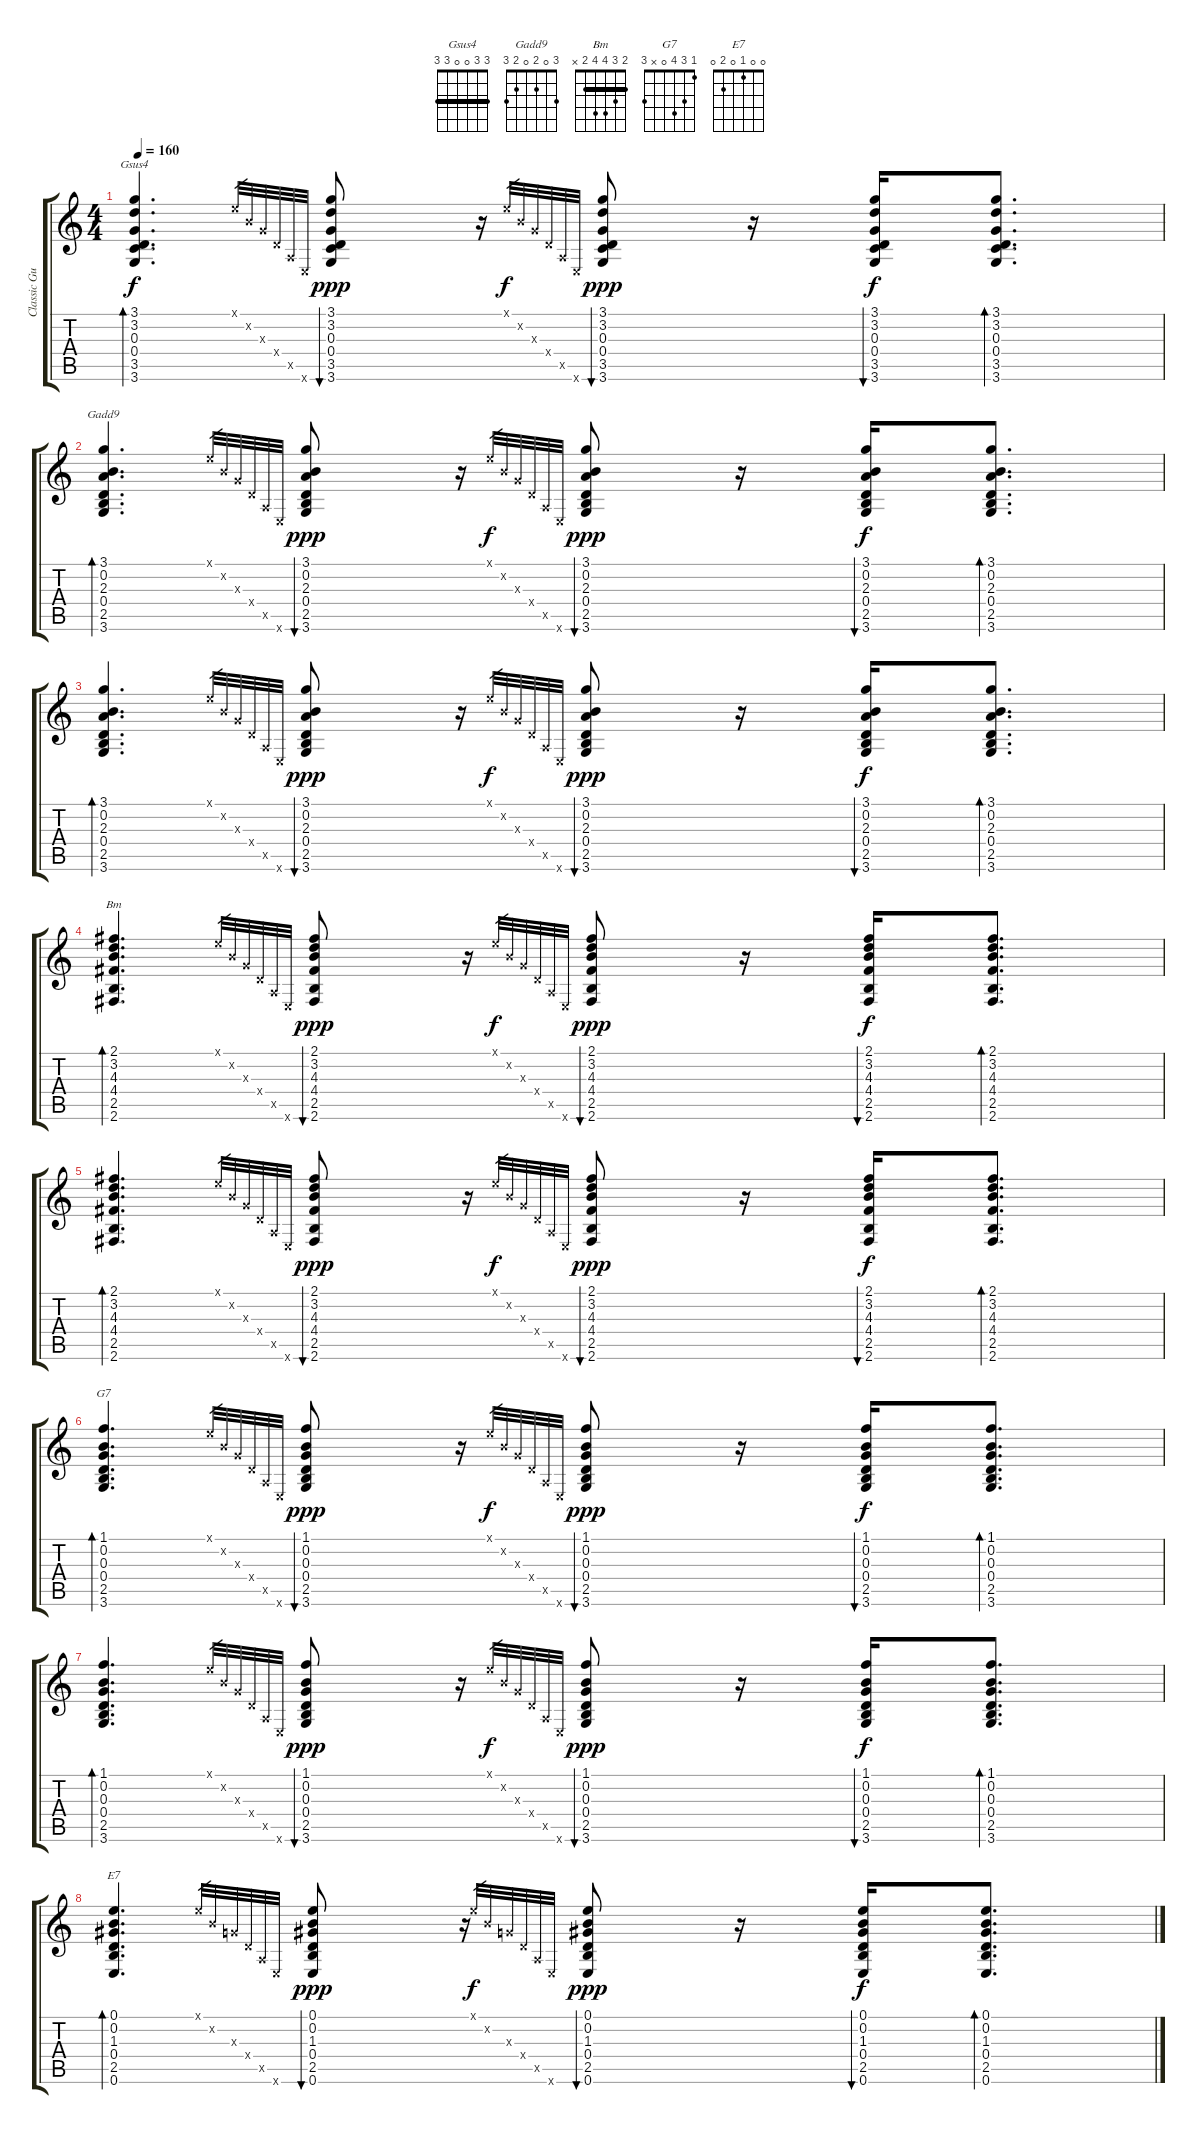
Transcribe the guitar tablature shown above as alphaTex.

\track ("Classic Guitar" "Classic Gu") {instrument acousticguitarnylon}
\staff {score tabs}
\tuning (E4 B3 G3 D3 A2 E2) {hide}
\chord ("Gsus4" 3 3 0 0 3 3) {barre 3}
\chord ("Gadd9" 3 0 2 0 2 3)
\chord ("Bm" 2 3 4 4 2 x) {barre 2}
\chord ("G7" 1 3 4 0 x 3)
\chord ("E7" 0 0 1 0 2 0)
\ts (4 4)
\tempo 160
\clef g2
\ks c
(3.1 3.2 0.3 0.4 3.5 3.6).4{d bd 240 ch "Gsus4" dy f} 0.1{x}.32{gr} 0.2{x}.32{gr} 0.3{x}.32{gr} 0.4{x}.32{gr} 0.5{x}.32{gr} 0.6{x}.32{gr} (3.1 3.2 0.3 0.4 3.5 3.6).8{bu 30 dy ppp} r.16 0.1{x}.32{gr dy f} 0.2{x}.32{gr} 0.3{x}.32{gr} 0.4{x}.32{gr} 0.5{x}.32{gr} 0.6{x}.32{gr} (3.1 3.2 0.3 0.4 3.5 3.6).8{bu 30 dy ppp} r.16 (3.1 3.2 0.3 0.4 3.5 3.6).16{bu 30 dy f} (3.1 3.2 0.3 0.4 3.5 3.6).8{d bd 120} |
(3.1 0.2 2.3 0.4 2.5 3.6).4{d bd 240 ch "Gadd9"} 0.1{x}.32{gr} 0.2{x}.32{gr} 0.3{x}.32{gr} 0.4{x}.32{gr} 0.5{x}.32{gr} 0.6{x}.32{gr} (3.1 0.2 2.3 0.4 2.5 3.6).8{bu 30 dy ppp} r.16 0.1{x}.32{gr dy f} 0.2{x}.32{gr} 0.3{x}.32{gr} 0.4{x}.32{gr} 0.5{x}.32{gr} 0.6{x}.32{gr} (3.1 0.2 2.3 0.4 2.5 3.6).8{bu 30 dy ppp} r.16 (3.1 0.2 2.3 0.4 2.5 3.6).16{bu 30 dy f} (3.1 0.2 2.3 0.4 2.5 3.6).8{d bd 120} |
(3.1 0.2 2.3 0.4 2.5 3.6).4{d bd 240} 0.1{x}.32{gr} 0.2{x}.32{gr} 0.3{x}.32{gr} 0.4{x}.32{gr} 0.5{x}.32{gr} 0.6{x}.32{gr} (3.1 0.2 2.3 0.4 2.5 3.6).8{bu 30 dy ppp} r.16 0.1{x}.32{gr dy f} 0.2{x}.32{gr} 0.3{x}.32{gr} 0.4{x}.32{gr} 0.5{x}.32{gr} 0.6{x}.32{gr} (3.1 0.2 2.3 0.4 2.5 3.6).8{bu 30 dy ppp} r.16 (3.1 0.2 2.3 0.4 2.5 3.6).16{bu 30 dy f} (3.1 0.2 2.3 0.4 2.5 3.6).8{d bd 120} |
(2.1 3.2 4.3 4.4 2.5 2.6).4{d bd 240 ch "Bm"} 0.1{x}.32{gr} 0.2{x}.32{gr} 0.3{x}.32{gr} 0.4{x}.32{gr} 0.5{x}.32{gr} 0.6{x}.32{gr} (2.1 3.2 4.3 4.4 2.5 2.6).8{bu 30 dy ppp} r.16 0.1{x}.32{gr dy f} 0.2{x}.32{gr} 0.3{x}.32{gr} 0.4{x}.32{gr} 0.5{x}.32{gr} 0.6{x}.32{gr} (2.1 3.2 4.3 4.4 2.5 2.6).8{bu 30 dy ppp} r.16 (2.1 3.2 4.3 4.4 2.5 2.6).16{bu 30 dy f} (2.1 3.2 4.3 4.4 2.5 2.6).8{d bd 120} |
(2.1 3.2 4.3 4.4 2.5 2.6).4{d bd 240} 0.1{x}.32{gr} 0.2{x}.32{gr} 0.3{x}.32{gr} 0.4{x}.32{gr} 0.5{x}.32{gr} 0.6{x}.32{gr} (2.1 3.2 4.3 4.4 2.5 2.6).8{bu 30 dy ppp} r.16 0.1{x}.32{gr dy f} 0.2{x}.32{gr} 0.3{x}.32{gr} 0.4{x}.32{gr} 0.5{x}.32{gr} 0.6{x}.32{gr} (2.1 3.2 4.3 4.4 2.5 2.6).8{bu 30 dy ppp} r.16 (2.1 3.2 4.3 4.4 2.5 2.6).16{bu 30 dy f} (2.1 3.2 4.3 4.4 2.5 2.6).8{d bd 120} |
(1.1 0.2 0.3 0.4 2.5 3.6).4{d bd 240 ch "G7"} 0.1{x}.32{gr} 0.2{x}.32{gr} 0.3{x}.32{gr} 0.4{x}.32{gr} 0.5{x}.32{gr} 0.6{x}.32{gr} (1.1 0.2 0.3 0.4 2.5 3.6).8{bu 30 dy ppp} r.16 0.1{x}.32{gr dy f} 0.2{x}.32{gr} 0.3{x}.32{gr} 0.4{x}.32{gr} 0.5{x}.32{gr} 0.6{x}.32{gr} (1.1 0.2 0.3 0.4 2.5 3.6).8{bu 30 dy ppp} r.16 (1.1 0.2 0.3 0.4 2.5 3.6).16{bu 30 dy f} (1.1 0.2 0.3 0.4 2.5 3.6).8{d bd 120} |
(1.1 0.2 0.3 0.4 2.5 3.6).4{d bd 240} 0.1{x}.32{gr} 0.2{x}.32{gr} 0.3{x}.32{gr} 0.4{x}.32{gr} 0.5{x}.32{gr} 0.6{x}.32{gr} (1.1 0.2 0.3 0.4 2.5 3.6).8{bu 30 dy ppp} r.16 0.1{x}.32{gr dy f} 0.2{x}.32{gr} 0.3{x}.32{gr} 0.4{x}.32{gr} 0.5{x}.32{gr} 0.6{x}.32{gr} (1.1 0.2 0.3 0.4 2.5 3.6).8{bu 30 dy ppp} r.16 (1.1 0.2 0.3 0.4 2.5 3.6).16{bu 30 dy f} (1.1 0.2 0.3 0.4 2.5 3.6).8{d bd 120} |
(0.1 0.2 1.3 0.4 2.5 0.6).4{d bd 240 ch "E7"} 0.1{x}.32{gr} 0.2{x}.32{gr} 0.3{x}.32{gr} 0.4{x}.32{gr} 0.5{x}.32{gr} 0.6{x}.32{gr} (0.1 0.2 1.3 0.4 2.5 0.6).8{bu 30 dy ppp} r.16 0.1{x}.32{gr dy f} 0.2{x}.32{gr} 0.3{x}.32{gr} 0.4{x}.32{gr} 0.5{x}.32{gr} 0.6{x}.32{gr} (0.1 0.2 1.3 0.4 2.5 0.6).8{bu 30 dy ppp} r.16 (0.1 0.2 1.3 0.4 2.5 0.6).16{bu 30 dy f} (0.1 0.2 1.3 0.4 2.5 0.6).8{d bd 120}
